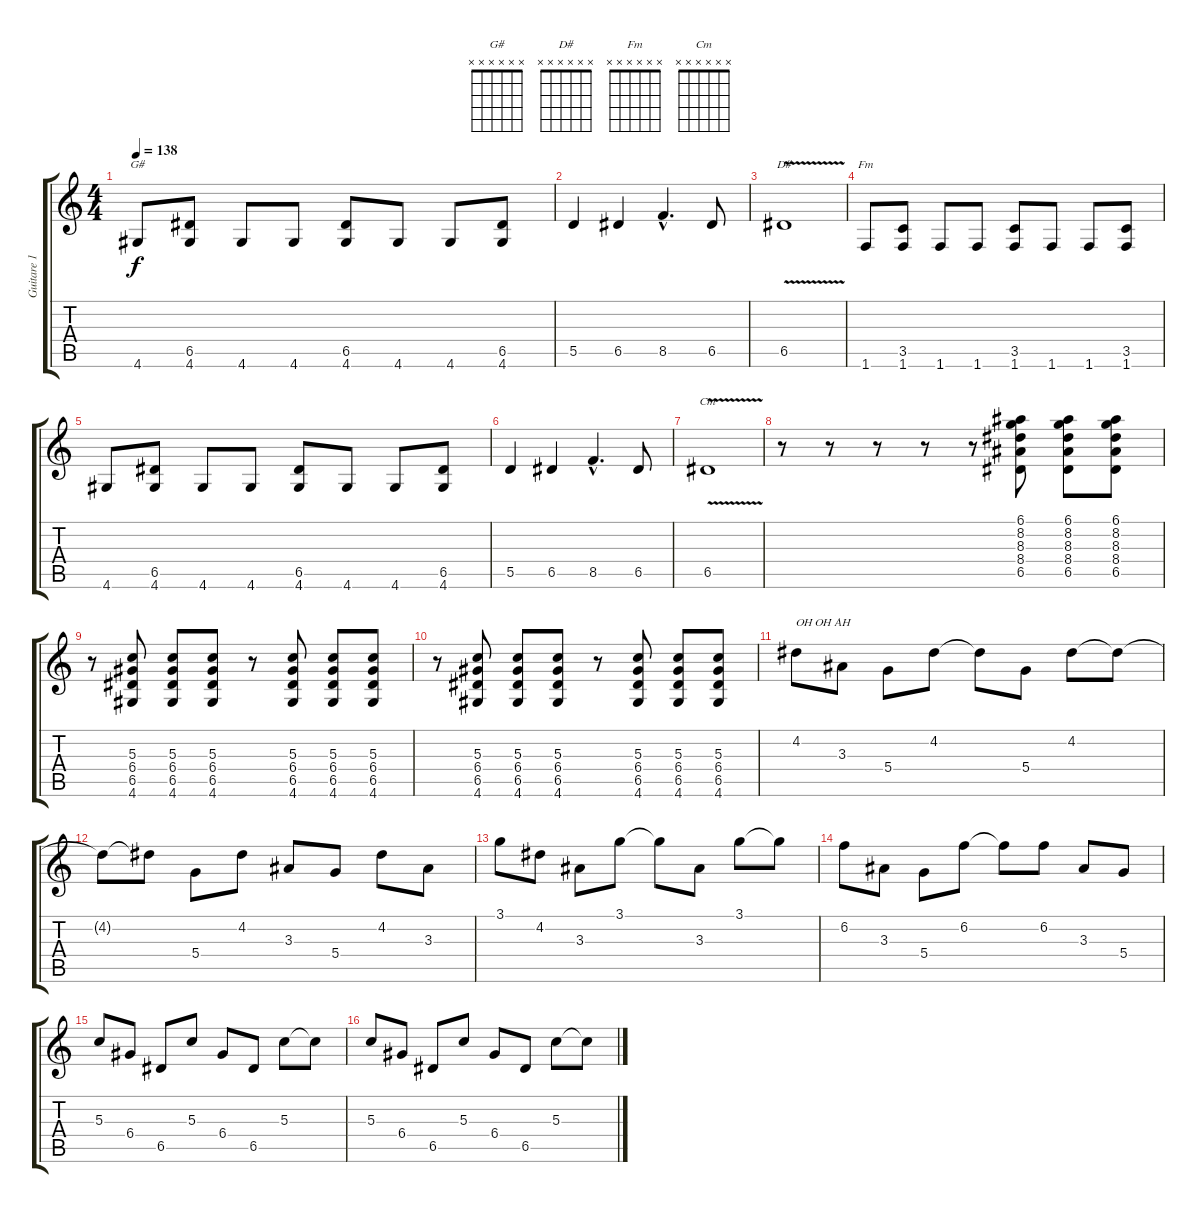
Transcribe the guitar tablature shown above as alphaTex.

\track ("Guitare 1" "Guitare 1") {instrument overdrivenguitar}
\staff {score tabs}
\tuning (E4 B3 G3 D3 A2 E2) {hide}
\chord ("G#" x x x x x x)
\chord ("D#" x x x x x x)
\chord ("Fm" x x x x x x)
\chord ("Cm" x x x x x x)
\ts (4 4)
\tempo 138
\clef g2
\ks c
4.6.8{ch "G#" dy f} (6.5 4.6).8 4.6.8 4.6.8 (6.5 4.6).8 4.6.8 4.6.8 (6.5 4.6).8 |
5.5.4 6.5.4 8.5{hac}.4{d} 6.5.8 |
6.5{v}.1{ch "D#"} |
1.6.8{ch "Fm"} (3.5 1.6).8 1.6.8 1.6.8 (3.5 1.6).8 1.6.8 1.6.8 (3.5 1.6).8 |
4.6.8 (6.5 4.6).8 4.6.8 4.6.8 (6.5 4.6).8 4.6.8 4.6.8 (6.5 4.6).8 |
5.5.4 6.5.4 8.5{hac}.4{d} 6.5.8 |
6.5{v}.1{ch "Cm"} |
r.8 r.8 r.8 r.8 r.8 (6.1 8.2 8.3 8.4 6.5).8 (6.1 8.2 8.3 8.4 6.5).8 (6.1 8.2 8.3 8.4 6.5).8 |
r.8 (5.3 6.4 6.5 4.6).8 (5.3 6.4 6.5 4.6).8 (5.3 6.4 6.5 4.6).8 r.8 (5.3 6.4 6.5 4.6).8 (5.3 6.4 6.5 4.6).8 (5.3 6.4 6.5 4.6).8 |
r.8 (5.3 6.4 6.5 4.6).8 (5.3 6.4 6.5 4.6).8 (5.3 6.4 6.5 4.6).8 r.8 (5.3 6.4 6.5 4.6).8 (5.3 6.4 6.5 4.6).8 (5.3 6.4 6.5 4.6).8 |
4.2.8{txt "OH OH AH"} 3.3.8 5.4.8 4.2.8 4.2{t}.8 5.4.8 4.2.8 4.2{t}.8 |
4.2{t}.8 4.2{t}.8 5.4.8 4.2.8 3.3.8 5.4.8 4.2.8 3.3.8 |
3.1.8 4.2.8 3.3.8 3.1.8 3.1{t}.8 3.3.8 3.1.8 3.1{t}.8 |
6.2.8 3.3.8 5.4.8 6.2.8 6.2{t}.8 6.2.8 3.3.8 5.4.8 |
5.3.8 6.4.8 6.5.8 5.3.8 6.4.8 6.5.8 5.3.8 5.3{t}.8 |
5.3.8 6.4.8 6.5.8 5.3.8 6.4.8 6.5.8 5.3.8 5.3{t}.8
